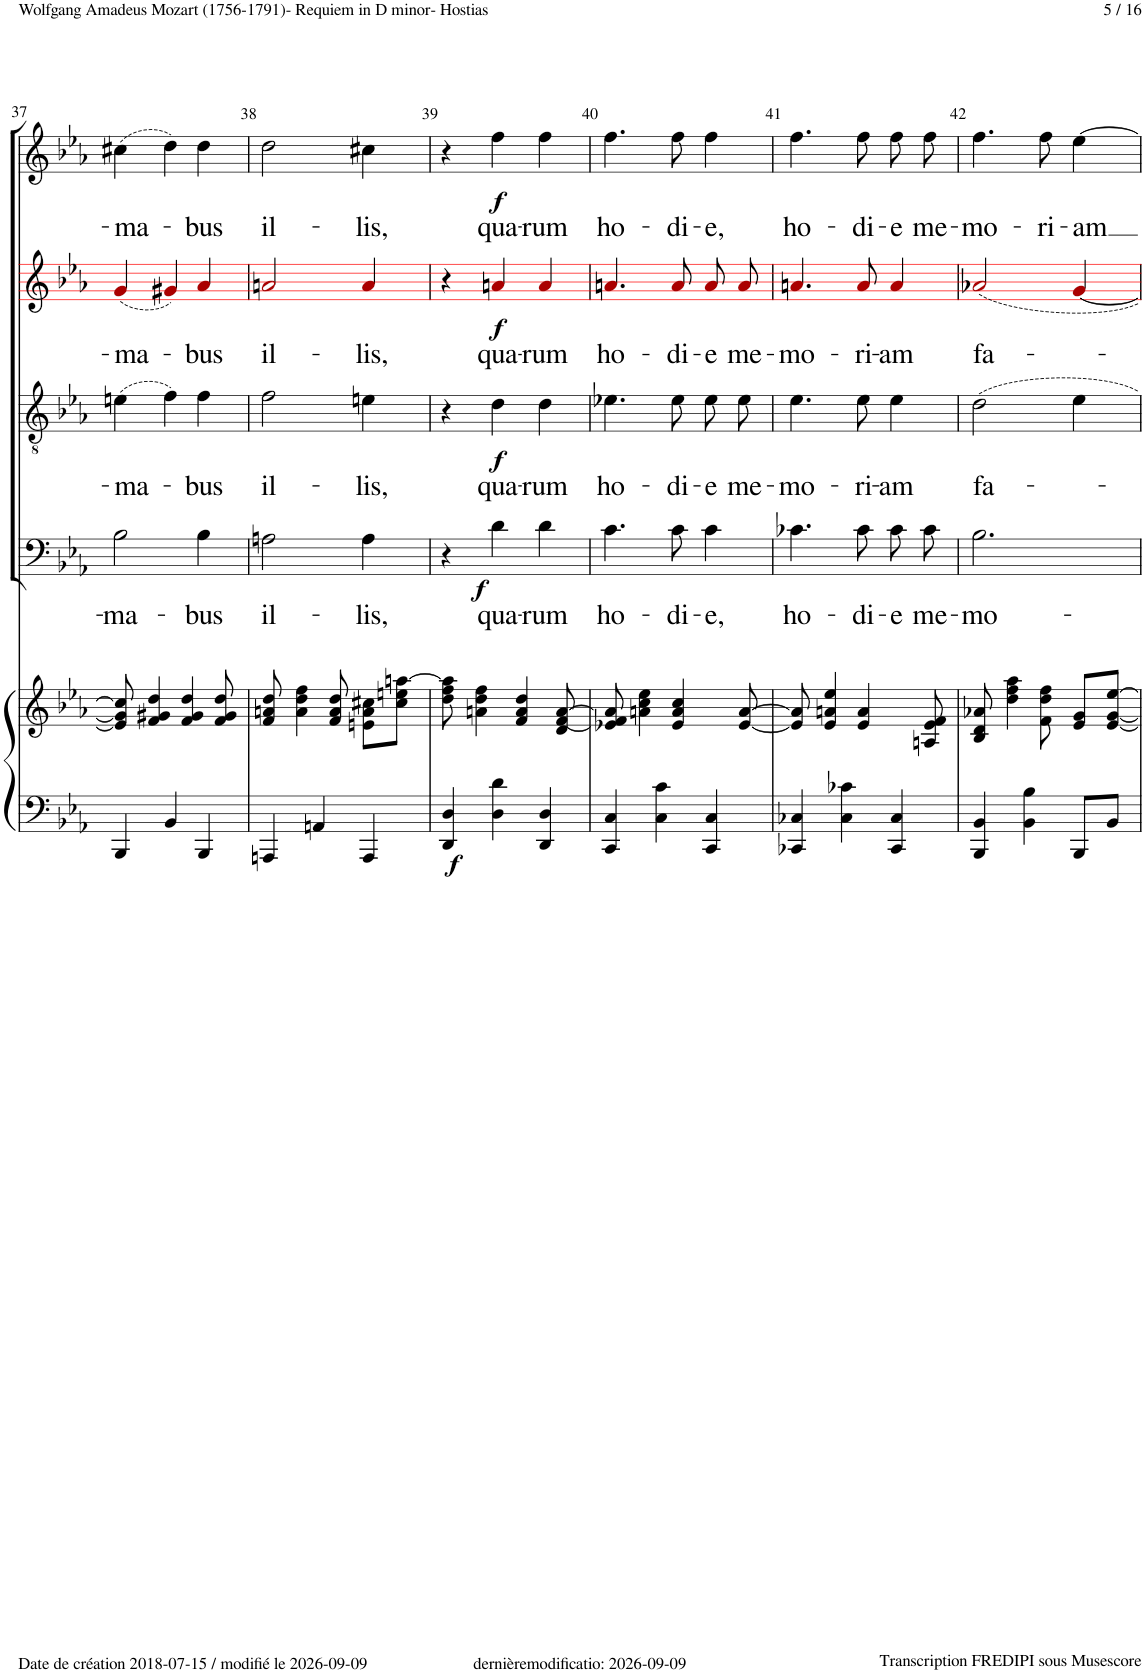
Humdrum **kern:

**kern	**kern	**dynam	**kern	**text	**dynam	**kern	**text	**dynam	**kern	**text	**dynam	**kern	**text	**dynam
*part5	*part5	*part5	*part4	*part4	*part4	*part3	*part3	*part3	*part2	*part2	*part2	*part1	*part1	*part1
*staff6	*staff5	*staff5/6	*staff4	*staff4	*staff4	*staff3	*staff3	*staff3	*staff2	*staff2	*staff2	*staff1	*staff1	*staff1
*I"Piano	*	*	*I"Bass	*	*	*I"Tenor	*	*	*I"Alto	*	*	*I"Soprano	*	*
*I'Pno	*	*	*	*	*	*	*	*	*	*	*	*	*	*
!!LO:PB:g=z
*clefF4	*clefG2	*	*clefF4	*	*	*clefGv2	*	*	*clefG2	*	*	*clefG2	*	*
*	*	*	*	*	*	*	*	*	*ITrd1c2	*	*	*	*	*
*k[b-e-a-]	*k[b-e-a-]	*	*k[b-e-a-]	*	*	*k[b-e-a-]	*	*	*k[b-e-a-]	*	*	*k[b-e-a-]	*	*
*M3/4	*M3/4	*	*M3/4	*	*	*M3/4	*	*	*M3/4	*	*	*M3/4	*	*
=37	=37	=37	=37	=37	=37	=37	=37	=37	=37	=37	=37	=37	=37	=37
!	!	!	!	!LO:LY:b	!	!	!LO:LY:b	!	!	!LO:LY:b	!	!	!LO:LY:b	!
4BBB-/	8e/] 8g/] 8cc#/]	.	2B-!\	-ma-	.	(4en!\	-ma-	.	(4g!i/	-ma-	.	(4cc#X!\	-ma-	.
.	4f/ 4g#X/ 4dd/	.	.	.	.	.	.	.	.	.	.	.	.	.
4BB-/	.	.	.	.	.	4f!\)	.	.	4g#X!i/)	.	.	4dd!\)	.	.
.	4f/ 4g#/ 4dd/	.	.	.	.	.	.	.	.	.	.	.	.	.
!	!	!	!	!LO:LY:b	!	!	!LO:LY:b	!	!	!LO:LY:b	!	!	!LO:LY:b	!
4BBB-/	.	.	4B-!\	-bus	.	4f!\	-bus	.	4a-!i/	-bus	.	4dd!\	-bus	.
.	8f/ 8g#/ 8dd/	.	.	.	.	.	.	.	.	.	.	.	.	.
=38	=38	=38	=38	=38	=38	=38	=38	=38	=38	=38	=38	=38	=38	=38
!	!	!	!	!LO:LY:b	!	!	!LO:LY:b	!	!	!LO:LY:b	!	!	!LO:LY:b	!
4AAAn/	8f/ 8an/ 8dd/	.	2An!\	il-	.	2f!\	il-	.	2an!i/	il-	.	2dd!\	il-	.
.	4a\ 4dd\ 4ff\	.	.	.	.	.	.	.	.	.	.	.	.	.
4AAn/	.	.	.	.	.	.	.	.	.	.	.	.	.	.
.	8f/ 8a/ 8dd/	.	.	.	.	.	.	.	.	.	.	.	.	.
!	!	!	!	!LO:LY:b	!	!	!LO:LY:b	!	!	!LO:LY:b	!	!	!LO:LY:b	!
4AAA/	8en\ 8a\ 8cc#X\L	.	4A!\	-lis,	.	4en!\	-lis,	.	4a!i/	-lis,	.	4cc#X!\	-lis,	.
.	8cc#\ 8een\ [8aan\J	.	.	.	.	.	.	.	.	.	.	.	.	.
=39	=39	=39	=39	=39	=39	=39	=39	=39	=39	=39	=39	=39	=39	=39
!	!	!LO:DY:b=2	!	!	!	!	!	!	!	!	!	!	!	!
4DD/ 4D/	8dd\ 8ff\ 8aa\]	f	4r	.	.	4r	.	.	4r	.	.	4r	.	.
.	4an\ 4dd\ 4ff\	.	.	.	.	.	.	.	.	.	.	.	.	.
!	!	!	!	!LO:LY:b	!LO:DY:b	!	!LO:LY:b	!LO:DY:b	!	!LO:LY:b	!LO:DY:b	!	!LO:LY:b	!LO:DY:b
4D\ 4d\	.	.	4d!\	qua-	f	4d!\	qua-	f	4an!i/	qua-	f	4ff!\	qua-	f
.	4f/ 4a/ 4dd/	.	.	.	.	.	.	.	.	.	.	.	.	.
!	!	!	!	!LO:LY:b	!	!	!LO:LY:b	!	!	!LO:LY:b	!	!	!LO:LY:b	!
4DD/ 4D/	.	.	4d!\	-rum	.	4d!\	-rum	.	4a!i/	-rum	.	4ff!\	-rum	.
.	8d/ [8f/ [8a/	.	.	.	.	.	.	.	.	.	.	.	.	.
=40	=40	=40	=40	=40	=40	=40	=40	=40	=40	=40	=40	=40	=40	=40
!	!	!	!	!LO:LY:b	!	!	!LO:LY:b	!	!	!LO:LY:b	!	!	!LO:LY:b	!
4CC/ 4C/	8e-X/ 8f/] 8a/]	.	4.c!\	ho-	.	4.e-X!\	ho-	.	4.an!i/	ho-	.	4.ff!\	ho-	.
.	4an\ 4cc\ 4ee-\	.	.	.	.	.	.	.	.	.	.	.	.	.
4C\ 4c\	.	.	.	.	.	.	.	.	.	.	.	.	.	.
!	!	!	!	!LO:LY:b	!	!	!LO:LY:b	!	!	!LO:LY:b	!	!	!LO:LY:b	!
.	4e-/ 4a/ 4cc/	.	8c!\	-di-	.	8e-!\	-di-	.	8a!i/	-di-	.	8ff!\	-di-	.
!	!	!	!	!LO:LY:b	!	!	!LO:LY:b	!	!	!LO:LY:b	!	!	!LO:LY:b	!
4CC/ 4C/	.	.	4c'~!\	-e,	.	8e-!\L	-e	.	8a!i/L	-e	.	4ff'~!\	-e,	.
!	!	!	!	!	!	!	!LO:LY:b	!	!	!LO:LY:b	!	!	!	!
.	[8e-/ [8a/	.	.	.	.	8e-!\J	me-	.	8a!i/J	me-	.	.	.	.
=41	=41	=41	=41	=41	=41	=41	=41	=41	=41	=41	=41	=41	=41	=41
!	!	!	!	!LO:LY:b	!	!	!LO:LY:b	!	!	!LO:LY:b	!	!	!LO:LY:b	!
4CC-X/ 4C-X/	8e-/] 8a/]	.	4.c-X!\	ho-	.	4.e-!\	-mo-	.	4.an!i/	-mo-	.	4.ff!\	ho-	.
.	4e-/ 4an/ 4ee-/	.	.	.	.	.	.	.	.	.	.	.	.	.
4C-\ 4c-X\	.	.	.	.	.	.	.	.	.	.	.	.	.	.
!	!	!	!	!LO:LY:b	!	!	!LO:LY:b	!	!	!LO:LY:b	!	!	!LO:LY:b	!
.	4e-/ 4a/	.	8c-!\	-di-	.	8e-!\	-ri-	.	8a!i/	-ri-	.	8ff!\	-di-	.
!	!	!	!	!LO:LY:b	!	!	!LO:LY:b	!	!	!LO:LY:b	!	!	!LO:LY:b	!
4CC-/ 4C-/	.	.	8c-!\L	-e	.	4e-!\	-am	.	4a!i/	-am	.	8ff!\L	-e	.
!	!	!	!	!LO:LY:b	!	!	!	!	!	!	!	!	!LO:LY:b	!
.	8An/ 8e-/ 8f/	.	8c-!\J	me-	.	.	.	.	.	.	.	8ff!\J	me-	.
=42	=42	=42	=42	=42	=42	=42	=42	=42	=42	=42	=42	=42	=42	=42
!	!	!	!	!LO:LY:b	!	!	!LO:LY:b	!	!	!LO:LY:b	!	!	!LO:LY:b	!
4BBB-/ 4BB-/	8B-/ 8d/ 8a-X/	.	2.B-!\	-mo-	.	2d!\	fa-	.	2a-X!i/	fa-	.	4.ff!\	-mo-	.
.	4dd\ 4ff\ 4aa-\	.	.	.	.	.	.	.	.	.	.	.	.	.
4BB-\ 4B-\	.	.	.	.	.	.	.	.	.	.	.	.	.	.
!	!	!	!	!	!	!	!	!	!	!	!	!	!LO:LY:b	!
.	8f\ 8dd\ 8ff\	.	.	.	.	.	.	.	.	.	.	8ff!\	-ri-	.
!	!	!	!	!	!	!	!	!	!	!	!	!	!LO:LY:b	!
8BBB-/L	8e-/ 8g/L	.	.	.	.	4e-!\	.	.	[4g!i/	.	.	[4ee-!\	-am	.
8BB-/J	[8e-/ [8g/ [8ee-/J	.	.	.	.	.	.	.	.	.	.	.	.	.
=	=	=	=	=	=	=	=	=	=	=	=	=	=	=
*-	*-	*-	*-	*-	*-	*-	*-	*-	*-	*-	*-	*-	*-	*-
